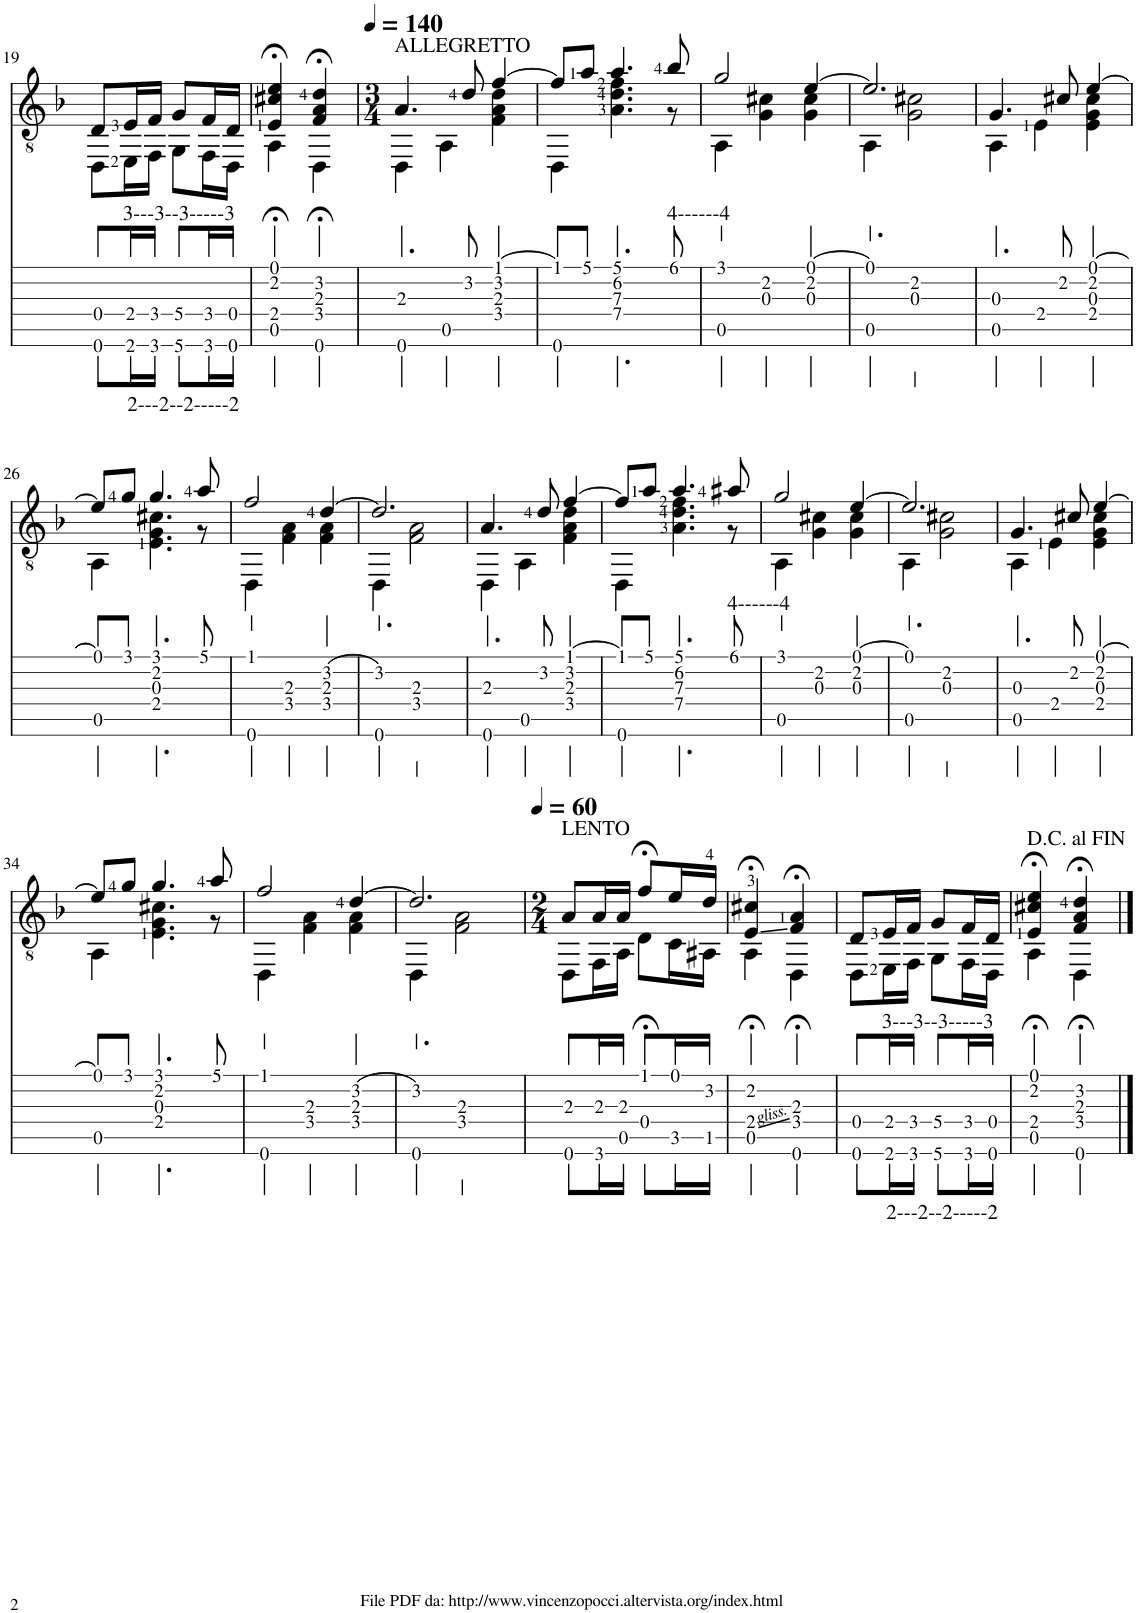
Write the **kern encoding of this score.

**kern	**kern
*part2	*part1
*staff2	*staff1
*I"Chitarra classica (Intavolatura)	*I"Guitar
!!LO:PB:g=z
*	*clefGv2
*k[b-]	*k[b-]
*M2/4	*M2/4
=19	=19
*^	*^
8D/L	8DD\L	8D/L	8DD\L
!LO:TX:a:t=3---3--3-----3	!	!	!
!LO:TX:b:t=2---2--2-----2	!	!	!
16E/L	16EE\L	16E/L	16EE\L
16F/JJ	16FF\JJ	16F/JJ	16FF\JJ
8G/L	8GG\L	8G/L	8GG\L
16F/L	16FF\L	16F/L	16FF\L
16D/JJ	16DD\JJ	16D/JJ	16DD\JJ
=20	=20	=20	=20
4E/;< 4c#X/;< 4e/;<	4AA\	4E/;< 4c#X/;< 4e/;<	4AA\
4F/;< 4A/;< 4d/;<	4DD\	4F/;< 4A/;< 4d/;<	4DD\
=21	=21	=21	=21
*M3/4	*	*M3/4	*
*	*	*MM140	*
!	!	!LO:TX:a:t=ALLEGRETTO	!
4.A/	4DD\	4.A/	4DD\
.	4AA\	.	4AA\
8d/	.	8d/	.
[4f/	4F\ 4A\ 4d\	[4f/	4F\ 4A\ 4d\
=22	=22	=22	=22
8f/L]	4DD\	8f/L]	4DD\
8a/J	.	8a/J	.
4.a/	4.A\ 4.d\ 4.f\	4.a/	4.A\ 4.d\ 4.f\
!LO:TX:a:t=4------4	!	!	!
8b-/	8r	8b-/	8r
=23	=23	=23	=23
2g/	4AA\	2g/	4AA\
.	4G\ 4c#X\	.	4G\ 4c#X\
[4e/	4G\ 4c#\	[4e/	4G\ 4c#\
=24	=24	=24	=24
2.e/]	4AA\	2.e/]	4AA\
.	2G\ 2c#X\	.	2G\ 2c#X\
=25	=25	=25	=25
4.G/	4AA\	4.G/	4AA\
.	4E\	.	4E\
8c#X/	.	8c#X/	.
[4e/	4E\ 4G\ 4c#\	[4e/	4E\ 4G\ 4c#\
!!LO:LB:g=z	!!
=26	=26	=26	=26
8e/L]	4AA\	8e/L]	4AA\
8g/J	.	8g/J	.
4.g/	4.E\ 4.G\ 4.c#X\	4.g/	4.E\ 4.G\ 4.c#X\
8a/	8r	8a/	8r
=27	=27	=27	=27
2f/	4DD\	2f/	4DD\
.	4F\ 4A\	.	4F\ 4A\
[4d/	4F\ 4A\	[4d/	4F\ 4A\
=28	=28	=28	=28
2.d/]	4DD\	2.d/]	4DD\
.	2F\ 2A\	.	2F\ 2A\
=29	=29	=29	=29
4.A/	4DD\	4.A/	4DD\
.	4AA\	.	4AA\
8d/	.	8d/	.
[4f/	4F\ 4A\ 4d\	[4f/	4F\ 4A\ 4d\
=30	=30	=30	=30
8f/L]	4DD\	8f/L]	4DD\
8a/J	.	8a/J	.
4.a/	4.A\ 4.d\ 4.f\	4.a/	4.A\ 4.d\ 4.f\
!LO:TX:a:t=4------4	!	!	!
8a#X/	8r	8a#X/	8r
=31	=31	=31	=31
2g/	4AA\	2g/	4AA\
.	4G\ 4c#X\	.	4G\ 4c#X\
[4e/	4G\ 4c#\	[4e/	4G\ 4c#\
=32	=32	=32	=32
2.e/]	4AA\	2.e/]	4AA\
.	2G\ 2c#X\	.	2G\ 2c#X\
=33	=33	=33	=33
4.G/	4AA\	4.G/	4AA\
.	4E\	.	4E\
8c#X/	.	8c#X/	.
[4e/	4E\ 4G\ 4c#\	[4e/	4E\ 4G\ 4c#\
!!LO:LB:g=z	!!
=34	=34	=34	=34
8e/L]	4AA\	8e/L]	4AA\
8g/J	.	8g/J	.
4.g/	4.E\ 4.G\ 4.c#X\	4.g/	4.E\ 4.G\ 4.c#X\
8a/	8r	8a/	8r
=35	=35	=35	=35
2f/	4DD\	2f/	4DD\
.	4F\ 4A\	.	4F\ 4A\
[4d/	4F\ 4A\	[4d/	4F\ 4A\
=36	=36	=36	=36
2.d/]	4DD\	2.d/]	4DD\
.	2F\ 2A\	.	2F\ 2A\
=37	=37	=37	=37
*M2/4	*	*M2/4	*
*	*	*MM60	*
!	!	!LO:TX:a:t=LENTO	!
8A/L	8DD\L	8A/L	8DD\L
16A/L	16FF\L	16A/L	16FF\L
16A/JJ	16AA\JJ	16A/JJ	16AA\JJ
8f;</L	8D\L	8f;</L	8D\L
16e/L	16C\L	16e/L	16C\L
16d/JJ	16AA#X\JJ	16d/JJ	16AA#X\JJ
=38	=38	=38	=38
4E/;< 4c#X/;<	4AA\	4E/;< 4c#X/;<	4AA\
4F/;< 4A/;<	4DD\	4F/;< 4A/;<	4DD\
=39	=39	=39	=39
8D/L	8DD\L	8D/L	8DD\L
!LO:TX:a:t=3---3--3-----3	!	!	!
!LO:TX:b:t=2---2--2-----2	!	!	!
16E/L	16EE\L	16E/L	16EE\L
16F/JJ	16FF\JJ	16F/JJ	16FF\JJ
8G/L	8GG\L	8G/L	8GG\L
16F/L	16FF\L	16F/L	16FF\L
16D/JJ	16DD\JJ	16D/JJ	16DD\JJ
=40	=40	=40	=40
!	!	!LO:TX:a:t=D.C. al FIN	!
4E/;< 4c#X/;< 4e/;<	4AA\	4E/;< 4c#X/;< 4e/;<	4AA\
4F/;< 4A/;< 4d/;<	4DD\	4F/;< 4A/;< 4d/;<	4DD\
*v	*v	*	*
*	*v	*v
==	==
*-	*-
